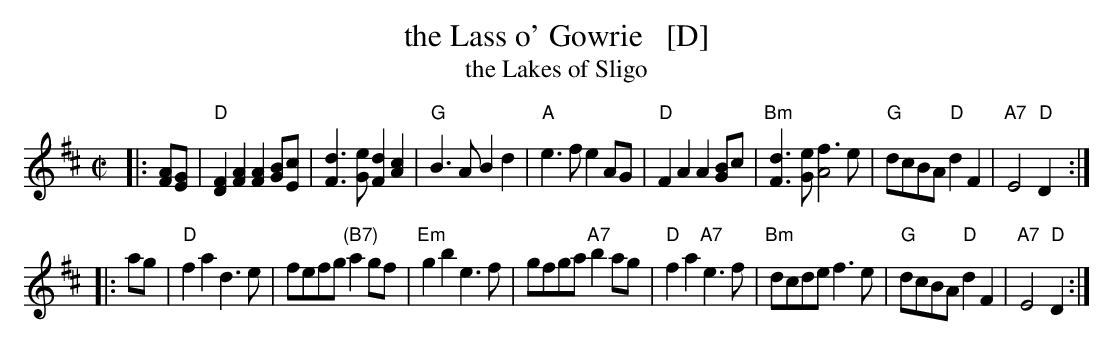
X:1
T: the Lass o' Gowrie   [D]
T: the Lakes of Sligo
M: C|
L: 1/8
K: D
|: [AF][GE] \
| "D"[F2D2][A2F2] [A2F2][BG][cE] | [d3F3][eG] [d2F2][c2A2] \
| "G"B3A B2d2 | "A"e3f e2 AG \
| "D"F2A2 A2[BG]c | "Bm"[d3F3][eG] [f3A4]e \
| "G"dcBA "D"d2F2 | "A7"E4 "D"D2 :|
|: ag \
| "D"f2a2 d3e | fefg "(B7)"a2gf \
| "Em"g2b2 e3f | gfga "A7"b2ag \
| "D"f2a2 "A7"e3f | "Bm"dcde f3e \
| "G"dcBA "D"d2F2 | "A7"E4 "D"D2 :|
